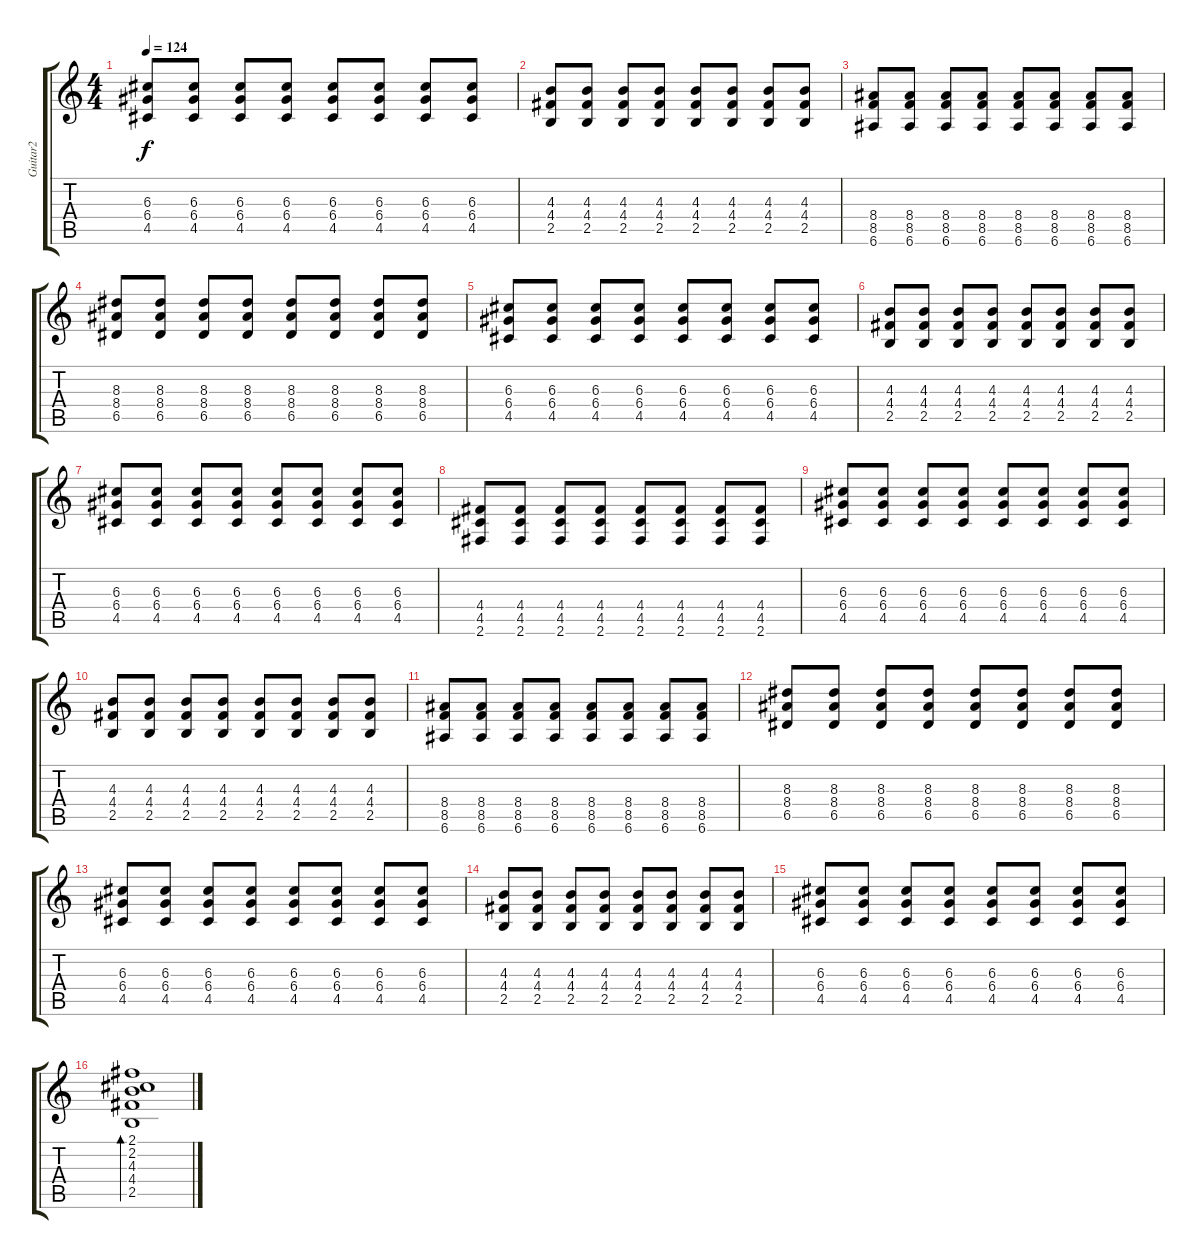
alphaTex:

\track ("Guitar2" "Guitar2") {instrument distortionguitar}
\staff {score tabs}
\tuning (E4 B3 G3 D3 A2 E2) {hide}
\ts (4 4)
\tempo 124
\clef g2
\ks c
(6.3 6.4 4.5).8{dy f} (6.3 6.4 4.5).8 (6.3 6.4 4.5).8 (6.3 6.4 4.5).8 (6.3 6.4 4.5).8 (6.3 6.4 4.5).8 (6.3 6.4 4.5).8 (6.3 6.4 4.5).8 |
(4.3 4.4 2.5).8 (4.3 4.4 2.5).8 (4.3 4.4 2.5).8 (4.3 4.4 2.5).8 (4.3 4.4 2.5).8 (4.3 4.4 2.5).8 (4.3 4.4 2.5).8 (4.3 4.4 2.5).8 |
(8.4 8.5 6.6).8 (8.4 8.5 6.6).8 (8.4 8.5 6.6).8 (8.4 8.5 6.6).8 (8.4 8.5 6.6).8 (8.4 8.5 6.6).8 (8.4 8.5 6.6).8 (8.4 8.5 6.6).8 |
(8.3 8.4 6.5).8 (8.3 8.4 6.5).8 (8.3 8.4 6.5).8 (8.3 8.4 6.5).8 (8.3 8.4 6.5).8 (8.3 8.4 6.5).8 (8.3 8.4 6.5).8 (8.3 8.4 6.5).8 |
(6.3 6.4 4.5).8 (6.3 6.4 4.5).8 (6.3 6.4 4.5).8 (6.3 6.4 4.5).8 (6.3 6.4 4.5).8 (6.3 6.4 4.5).8 (6.3 6.4 4.5).8 (6.3 6.4 4.5).8 |
(4.3 4.4 2.5).8 (4.3 4.4 2.5).8 (4.3 4.4 2.5).8 (4.3 4.4 2.5).8 (4.3 4.4 2.5).8 (4.3 4.4 2.5).8 (4.3 4.4 2.5).8 (4.3 4.4 2.5).8 |
(6.3 6.4 4.5).8 (6.3 6.4 4.5).8 (6.3 6.4 4.5).8 (6.3 6.4 4.5).8 (6.3 6.4 4.5).8 (6.3 6.4 4.5).8 (6.3 6.4 4.5).8 (6.3 6.4 4.5).8 |
(4.4 4.5 2.6).8 (4.4 4.5 2.6).8 (4.4 4.5 2.6).8 (4.4 4.5 2.6).8 (4.4 4.5 2.6).8 (4.4 4.5 2.6).8 (4.4 4.5 2.6).8 (4.4 4.5 2.6).8 |
(6.3 6.4 4.5).8 (6.3 6.4 4.5).8 (6.3 6.4 4.5).8 (6.3 6.4 4.5).8 (6.3 6.4 4.5).8 (6.3 6.4 4.5).8 (6.3 6.4 4.5).8 (6.3 6.4 4.5).8 |
(4.3 4.4 2.5).8 (4.3 4.4 2.5).8 (4.3 4.4 2.5).8 (4.3 4.4 2.5).8 (4.3 4.4 2.5).8 (4.3 4.4 2.5).8 (4.3 4.4 2.5).8 (4.3 4.4 2.5).8 |
(8.4 8.5 6.6).8 (8.4 8.5 6.6).8 (8.4 8.5 6.6).8 (8.4 8.5 6.6).8 (8.4 8.5 6.6).8 (8.4 8.5 6.6).8 (8.4 8.5 6.6).8 (8.4 8.5 6.6).8 |
(8.3 8.4 6.5).8 (8.3 8.4 6.5).8 (8.3 8.4 6.5).8 (8.3 8.4 6.5).8 (8.3 8.4 6.5).8 (8.3 8.4 6.5).8 (8.3 8.4 6.5).8 (8.3 8.4 6.5).8 |
(6.3 6.4 4.5).8 (6.3 6.4 4.5).8 (6.3 6.4 4.5).8 (6.3 6.4 4.5).8 (6.3 6.4 4.5).8 (6.3 6.4 4.5).8 (6.3 6.4 4.5).8 (6.3 6.4 4.5).8 |
(4.3 4.4 2.5).8 (4.3 4.4 2.5).8 (4.3 4.4 2.5).8 (4.3 4.4 2.5).8 (4.3 4.4 2.5).8 (4.3 4.4 2.5).8 (4.3 4.4 2.5).8 (4.3 4.4 2.5).8 |
(6.3 6.4 4.5).8 (6.3 6.4 4.5).8 (6.3 6.4 4.5).8 (6.3 6.4 4.5).8 (6.3 6.4 4.5).8 (6.3 6.4 4.5).8 (6.3 6.4 4.5).8 (6.3 6.4 4.5).8 |
(2.1 2.2 4.3 4.4 2.5).1{bd 120}
